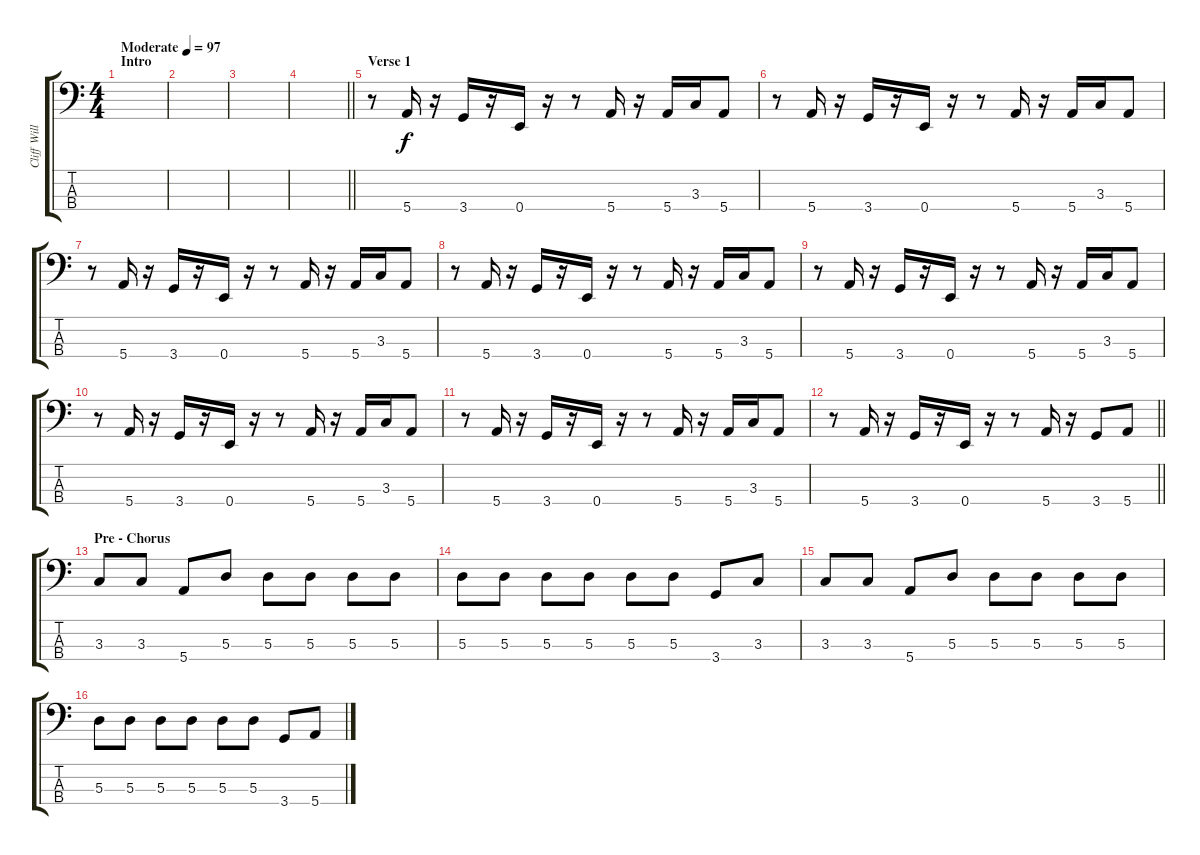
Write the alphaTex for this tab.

\track ("Cliff Williams - Bass" "Cliff Will") {instrument electricbassfinger}
\staff {score tabs}
\tuning (G2 D2 A1 E1) {hide}
\ts (4 4)
\section ("" "Intro")
\tempo (97 "Moderate")
\clef f4
\ks c
|
|
|
\barLineRight lightlight
|
\section ("" "Verse 1")
r.8 5.4.16 r.16 3.4.16 r.16 0.4.16 r.16 r.8 5.4.16 r.16 5.4.16 3.3.16 5.4.8 |
r.8 5.4.16 r.16 3.4.16 r.16 0.4.16 r.16 r.8 5.4.16 r.16 5.4.16 3.3.16 5.4.8 |
r.8 5.4.16 r.16 3.4.16 r.16 0.4.16 r.16 r.8 5.4.16 r.16 5.4.16 3.3.16 5.4.8 |
r.8 5.4.16 r.16 3.4.16 r.16 0.4.16 r.16 r.8 5.4.16 r.16 5.4.16 3.3.16 5.4.8 |
r.8 5.4.16 r.16 3.4.16 r.16 0.4.16 r.16 r.8 5.4.16 r.16 5.4.16 3.3.16 5.4.8 |
r.8 5.4.16 r.16 3.4.16 r.16 0.4.16 r.16 r.8 5.4.16 r.16 5.4.16 3.3.16 5.4.8 |
r.8 5.4.16 r.16 3.4.16 r.16 0.4.16 r.16 r.8 5.4.16 r.16 5.4.16 3.3.16 5.4.8 |
\barLineRight lightlight
r.8 5.4.16 r.16 3.4.16 r.16 0.4.16 r.16 r.8 5.4.16 r.16 3.4.8 5.4.8 |
\section ("" "Pre - Chorus")
3.3.8 3.3.8 5.4.8 5.3.8 5.3.8 5.3.8 5.3.8 5.3.8 |
5.3.8 5.3.8 5.3.8 5.3.8 5.3.8 5.3.8 3.4.8 3.3.8 |
3.3.8 3.3.8 5.4.8 5.3.8 5.3.8 5.3.8 5.3.8 5.3.8 |
5.3.8 5.3.8 5.3.8 5.3.8 5.3.8 5.3.8 3.4.8 5.4.8
